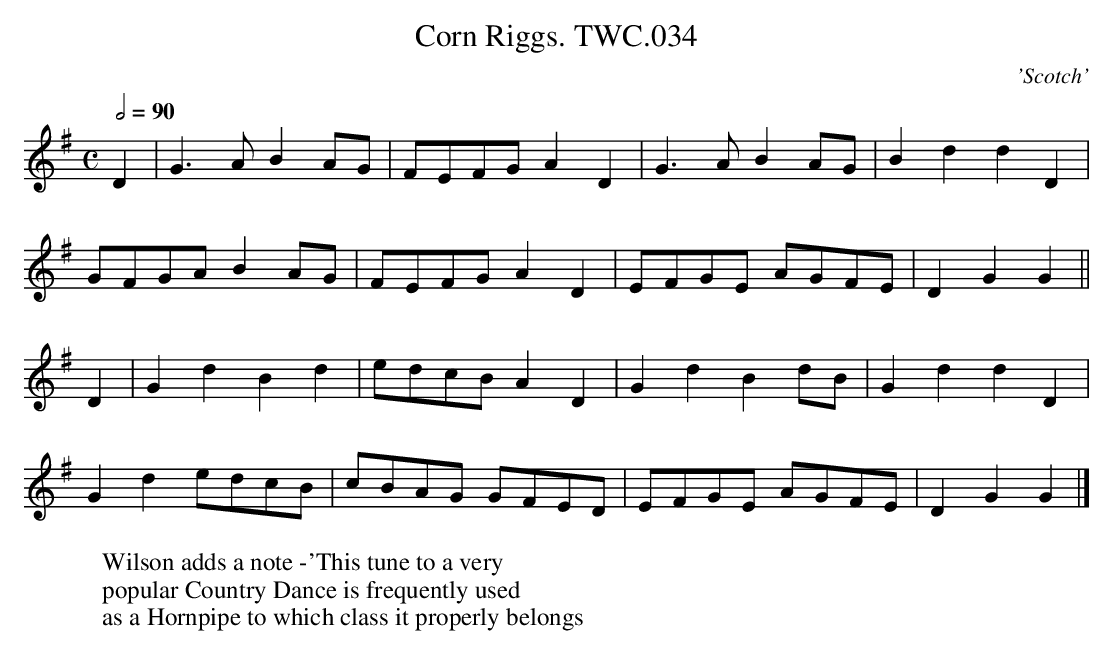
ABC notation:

X:1
T:Corn Riggs. TWC.034
M:C
L:1/8
Q:1/2=90
C:'Scotch'
W:Wilson adds a note -'This tune to a very
W:popular Country Dance is frequently used\
W:as a Hornpipe to which class it properly belongs
K:G
D2|G3A B2AG|FEFG A2D2|G3A B2AG|B2d2 d2D2|
GFGA B2AG|FEFG A2D2|EFGE AGFE|D2G2 G2||
D2|G2d2 B2d2|edcB A2D2|G2d2B2dB|G2d2 d2D2|
G2d2 edcB|cBAG GFED|EFGE AGFE|D2G2 G2|]
